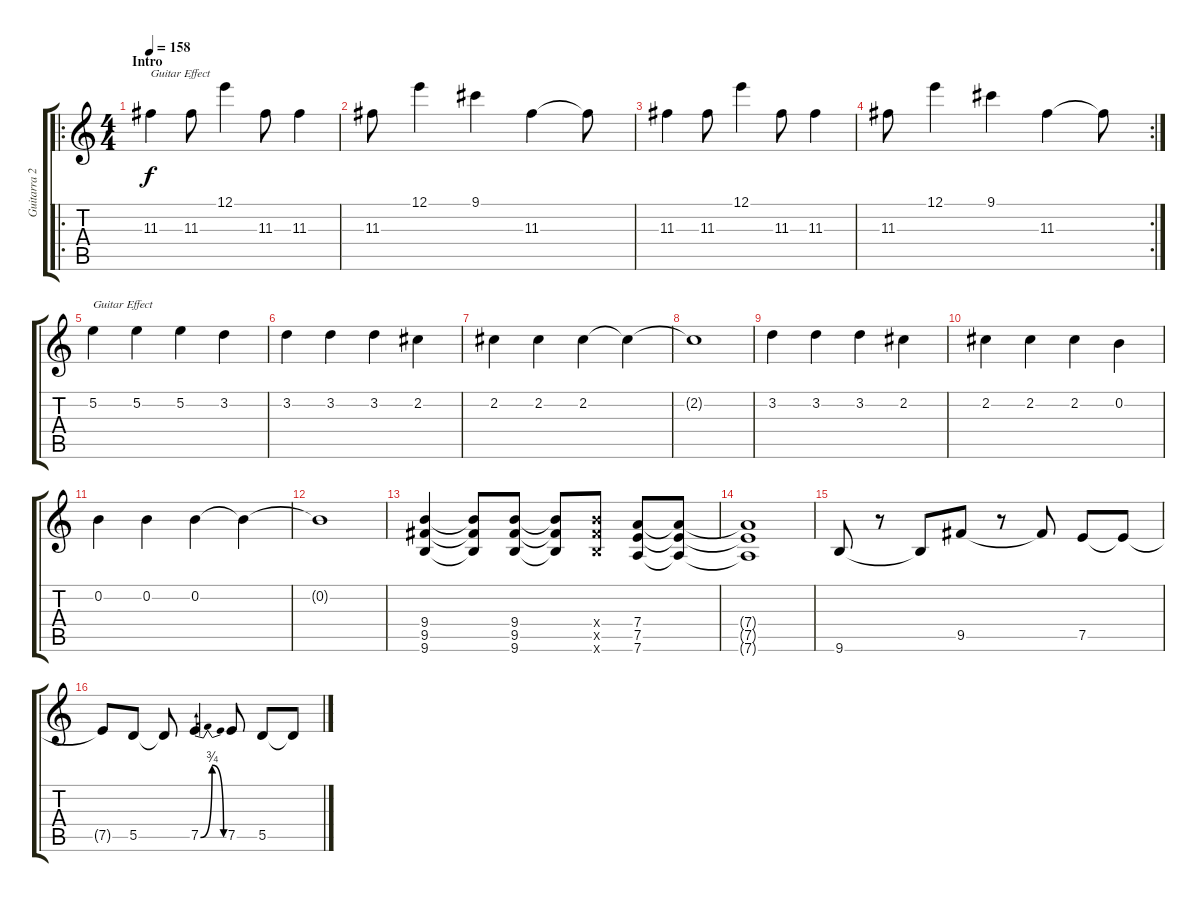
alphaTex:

\track ("Guitarra 2" "Guitarra 2") {instrument acousticguitarsteel}
\staff {score tabs}
\tuning (E4 B3 G3 D3 A2 D2) {hide}
\ro
\ts (4 4)
\section ("" "Intro")
\tempo 158
\clef g2
\ks c
11.3.4{txt "Guitar Effect" dy f instrument acousticguitarsteel} 11.3.8 12.1.4 11.3.8 11.3.4 |
11.3.8 12.1.4 9.1.4 11.3.4 11.3{t}.8 |
11.3.4 11.3.8 12.1.4 11.3.8 11.3.4 |
\rc 2
11.3.8 12.1.4 9.1.4 11.3.4 11.3{t}.8 |
5.2.4{txt "Guitar Effect"} 5.2.4 5.2.4 3.2.4 |
3.2.4 3.2.4 3.2.4 2.2.4 |
2.2.4 2.2.4 2.2.4 2.2{t}.4 |
2.2{t}.1 |
3.2.4 3.2.4 3.2.4 2.2.4 |
2.2.4 2.2.4 2.2.4 0.2.4 |
0.2.4 0.2.4 0.2.4 0.2{t}.4 |
0.2{t}.1 |
(9.4 9.5 9.6).4 (9.4{t} 9.5{t} 9.6{t}).8 (9.4 9.5 9.6).8 (9.4{t} 9.5{t} 9.6{t}).8 (9.4{x} 9.5{x} 9.6{x}).8 (7.4 7.5 7.6).8 (7.4{t} 7.5{t} 7.6{t}).8 |
(7.4{t} 7.5{t} 7.6{t}).1 |
9.6.8 r.8 9.6{t}.8 9.5.8 r.8 9.5{t}.8 7.5.8 7.5{t}.8 |
7.5{t}.8 5.5.8 5.5{t}.8 7.5{be (bendrelease 0 0 30 3 30 3 60 0)}.4 7.5.8 5.5.8 5.5{t}.8
